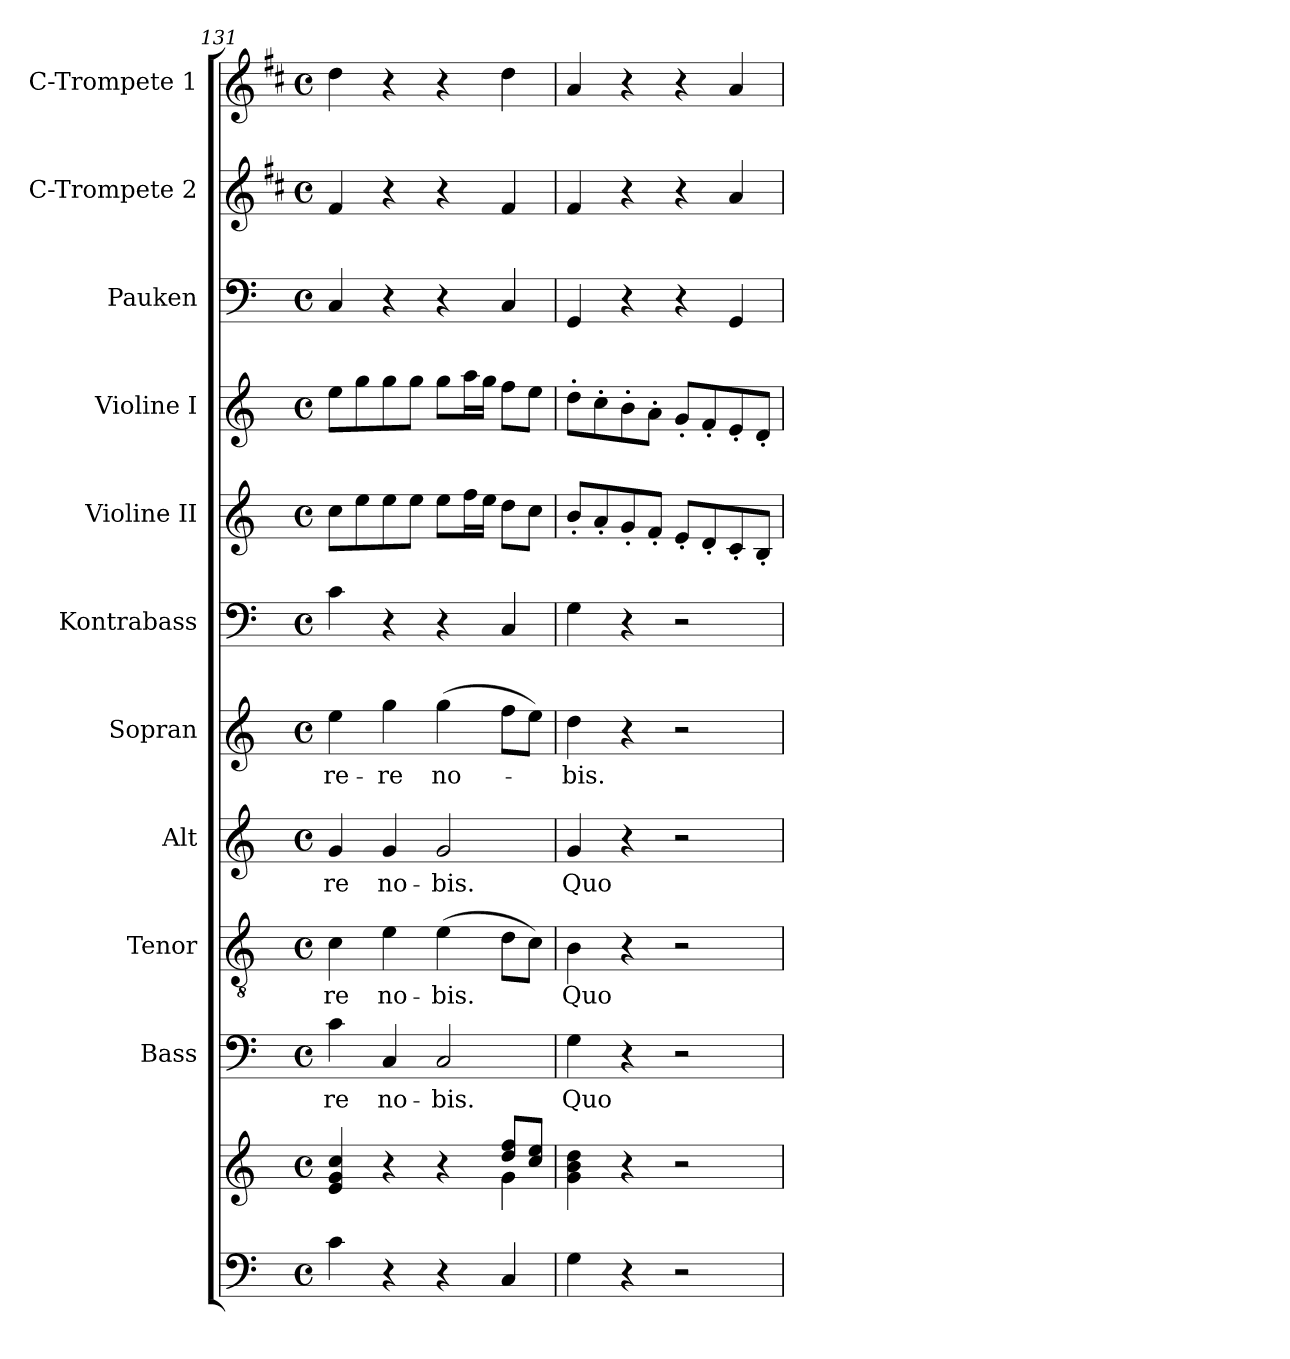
**kern	**kern	**kern	**text	**kern	**text	**kern	**text	**kern	**text	**kern	**kern	**kern	**kern	**kern	**kern
*part11	*part11	*part10	*part10	*part9	*part9	*part8	*part8	*part7	*part7	*part6	*part5	*part4	*part3	*part2	*part1
*staff12	*staff11	*staff10	*staff10	*staff9	*staff9	*staff8	*staff8	*staff7	*staff7	*staff6	*staff5	*staff4	*staff3	*staff2	*staff1
*	*	*I"Bass	*	*I"Tenor	*	*I"Alt	*	*I"Sopran	*	*I"Kontrabass	*I"Violine II	*I"Violine I	*I"Pauken	*I"C-Trompete 2	*I"C-Trompete 1
*	*	*I'B.	*	*I'T.	*	*I'A.	*	*I'S.	*	*I'Kb.	*I'Vl. II	*I'Vl. I	*I'Pk.	*I'C Trp. 2	*I'C Trp. 1
*clefF4	*clefG2	*clefF4	*	*clefGv2	*	*clefG2	*	*clefG2	*	*clefF4	*clefG2	*clefG2	*clefF4	*clefG2	*clefG2
*	*	*	*	*	*	*	*	*	*	*ITrd7c12	*	*	*	*ITrd1c2	*ITrd1c2
*k[]	*k[]	*k[]	*	*k[]	*	*k[]	*	*k[]	*	*k[]	*k[]	*k[]	*k[]	*k[]	*k[]
*C:	*C:	*C:	*	*C:	*	*C:	*	*C:	*	*C:	*C:	*C:	*C:	*C:	*C:
*M4/4	*M4/4	*M4/4	*	*M4/4	*	*M4/4	*	*M4/4	*	*M4/4	*M4/4	*M4/4	*M4/4	*M4/4	*M4/4
*met(c)	*met(c)	*met(c)	*	*met(c)	*	*met(c)	*	*met(c)	*	*met(c)	*met(c)	*met(c)	*met(c)	*met(c)	*met(c)
=131	=131	=131	=131	=131	=131	=131	=131	=131	=131	=131	=131	=131	=131	=131	=131
*	*^	*	*	*	*	*	*	*	*	*	*	*	*	*	*
!	!	!	!	!LO:LY:b	!	!LO:LY:b	!	!LO:LY:b	!	!LO:LY:b	!	!	!	!	!	!
4c\	4e/ 4g/ 4cc/	2.ryy	4c\	-re	4c\	-re	4g/	-re	4ee\	-re-	4C\	8cc\L	8ee\L	4C/	4e/	4cc\
.	.	.	.	.	.	.	.	.	.	.	.	8ee\	8gg\	.	.	.
!	!	!	!	!LO:LY:b	!	!LO:LY:b	!	!LO:LY:b	!	!LO:LY:b	!	!	!	!	!	!
4r	4r	.	4C/	no-	4e\	no-	4g/	no-	4gg\	-re	4r	8ee\	8gg\	4r	4r	4r
.	.	.	.	.	.	.	.	.	.	.	.	8ee\J	8gg\J	.	.	.
!	!	!	!	!LO:LY:b	!	!LO:LY:b	!	!LO:LY:b	!	!LO:LY:b	!	!	!	!	!	!
4r	4r	.	2C/	-bis.	(>4e\	-bis.	2g/	-bis.	(>4gg\	no-	4r	8ee\L	8gg\L	4r	4r	4r
.	.	.	.	.	.	.	.	.	.	.	.	16ff\L	16aa\L	.	.	.
.	.	.	.	.	.	.	.	.	.	.	.	16ee\JJ	16gg\JJ	.	.	.
4C/	8dd/ 8ff/L	4g\	.	.	8d\L	.	.	.	8ff\L	.	4CC/	8dd\L	8ff\L	4C/	4e/	4cc\
.	8cc/ 8ee/J	.	.	.	8c\J)	.	.	.	8ee\J)	.	.	8cc\J	8ee\J	.	.	.
*	*v	*v	*	*	*	*	*	*	*	*	*	*	*	*	*	*
=132	=132	=132	=132	=132	=132	=132	=132	=132	=132	=132	=132	=132	=132	=132	=132
!	!	!	!LO:LY:b	!	!LO:LY:b	!	!LO:LY:b	!	!LO:LY:b	!	!	!	!	!	!
4G\	4g\ 4b\ 4dd\	4G\	Quo-	4B\	Quo-	4g/	Quo-	4dd\	-bis.	4GG\	8b'</L	8dd'>\L	4GG/	4e/	4g/
.	.	.	.	.	.	.	.	.	.	.	8a'</	8cc'>\	.	.	.
4r	4r	4r	.	4r	.	4r	.	4r	.	4r	8g'</	8b'>\	4r	4r	4r
.	.	.	.	.	.	.	.	.	.	.	8f'</J	8a'>\J	.	.	.
2r	2r	2r	.	2r	.	2r	.	2r	.	2r	8e'</L	8g'</L	4r	4r	4r
.	.	.	.	.	.	.	.	.	.	.	8d'</	8f'</	.	.	.
.	.	.	.	.	.	.	.	.	.	.	8c'</	8e'</	4GG/	4g/	4g/
.	.	.	.	.	.	.	.	.	.	.	8B'</J	8d'</J	.	.	.
=	=	=	=	=	=	=	=	=	=	=	=	=	=	=	=
*-	*-	*-	*-	*-	*-	*-	*-	*-	*-	*-	*-	*-	*-	*-	*-
